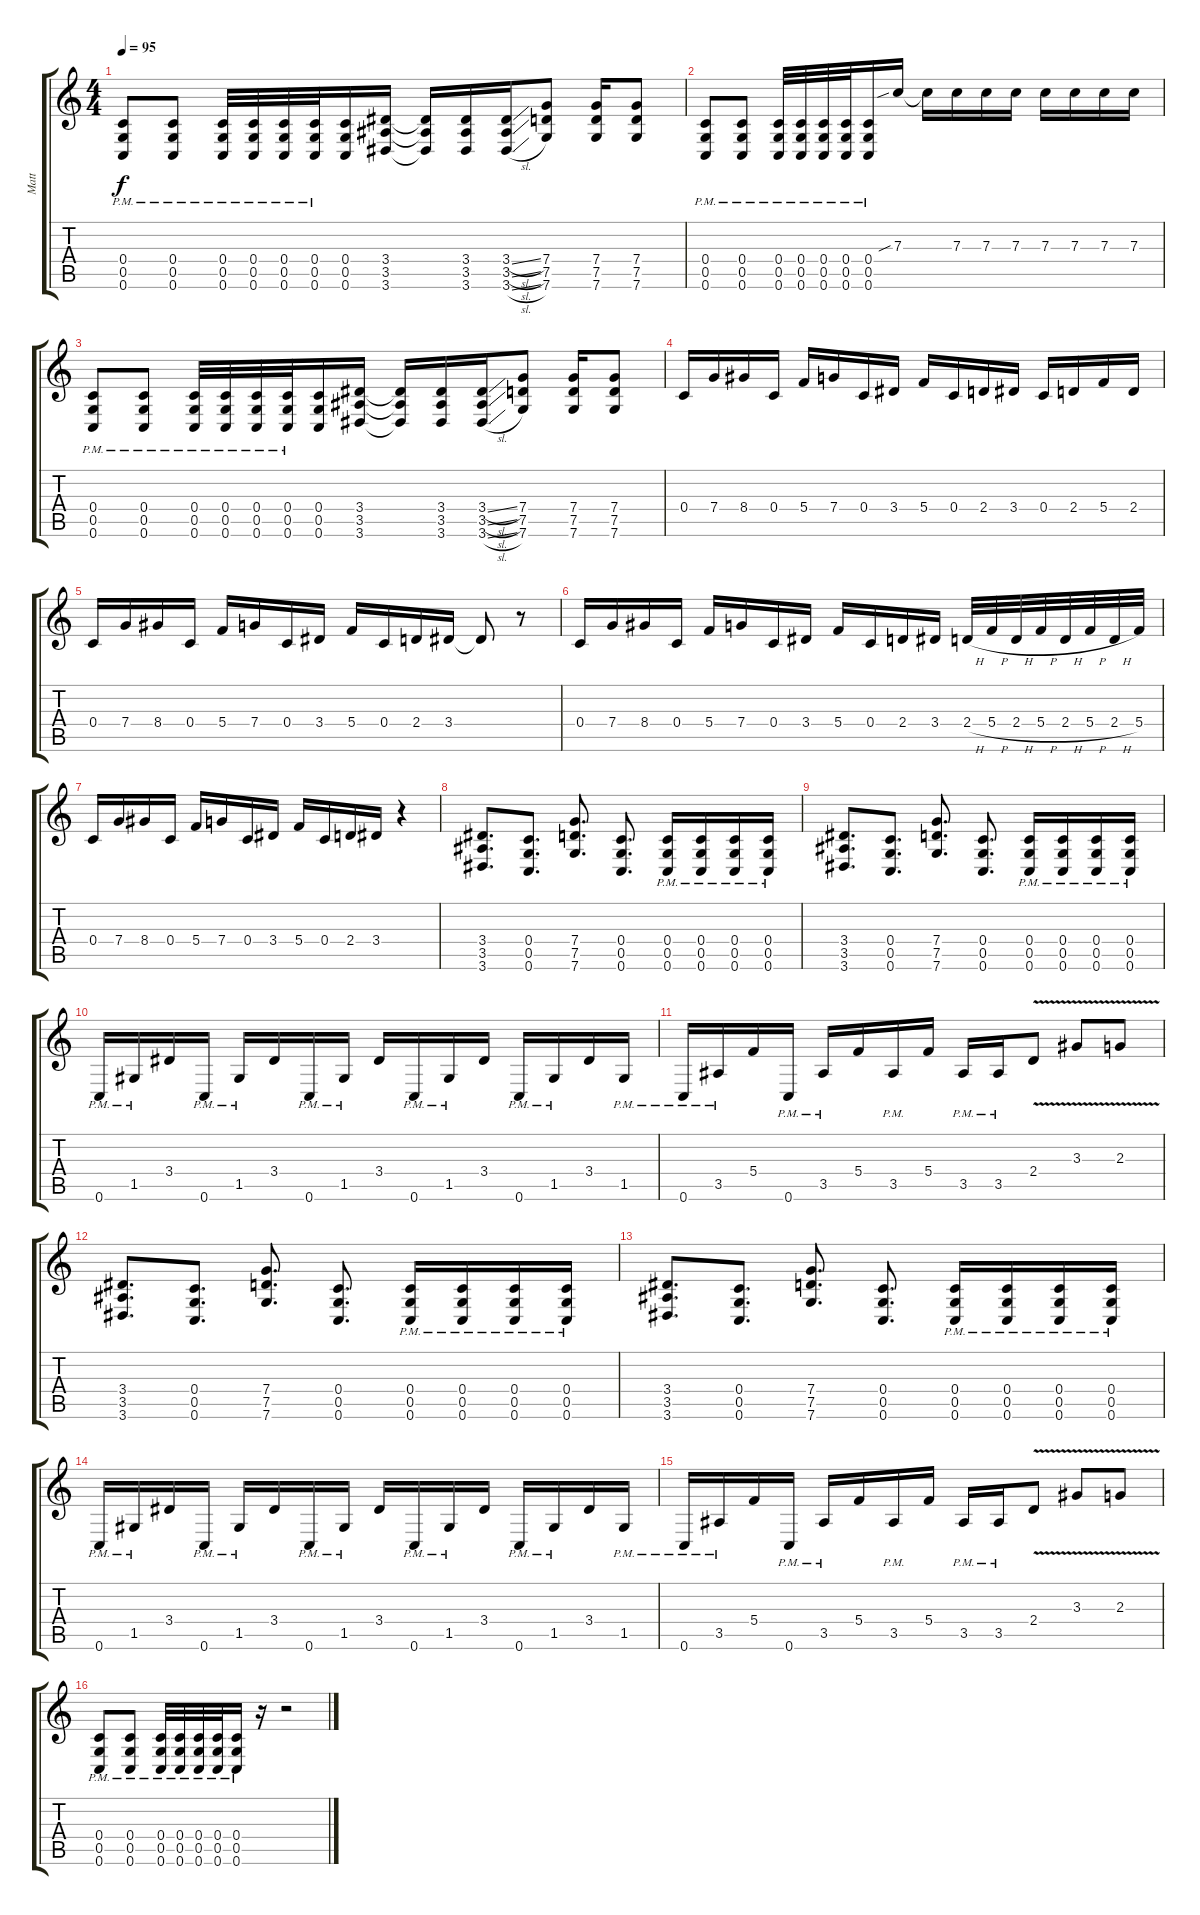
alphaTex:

\track ("Matt" "Matt") {instrument distortionguitar}
\staff {score tabs}
\tuning (D4 A3 F3 C3 G2 C2) {hide}
\ts (4 4)
\tempo 95
\clef g2
\ks c
(0.4{pm} 0.5{pm} 0.6{pm}).8{dy f} (0.4{pm} 0.5{pm} 0.6{pm}).8 (0.4{pm} 0.5{pm} 0.6{pm}).32 (0.4{pm} 0.5{pm} 0.6{pm}).32 (0.4{pm} 0.5{pm} 0.6{pm}).32 (0.4{pm} 0.5{pm} 0.6{pm}).32 (0.4 0.5 0.6).16 (3.4 3.5 3.6).16 (3.4{t} 3.5{t} 3.6{t}).16 (3.4 3.5 3.6).16 (3.4{sl} 3.5{sl} 3.6{sl}).16 (7.4 7.5 7.6).8 (7.4 7.5 7.6).16 (7.4 7.5 7.6).8 |
(0.4{pm} 0.5{pm} 0.6{pm}).8 (0.4{pm} 0.5{pm} 0.6{pm}).8 (0.4{pm} 0.5{pm} 0.6{pm}).32 (0.4{pm} 0.5{pm} 0.6{pm}).32 (0.4{pm} 0.5{pm} 0.6{pm}).32 (0.4{pm} 0.5{pm} 0.6{pm}).32 (0.4{pm} 0.5{pm} 0.6{pm}).16 7.3{sib}.16 7.3{t}.16 7.3.16 7.3.16 7.3.16 7.3.16 7.3.16 7.3.16 7.3.16 |
(0.4{pm} 0.5{pm} 0.6{pm}).8 (0.4{pm} 0.5{pm} 0.6{pm}).8 (0.4{pm} 0.5{pm} 0.6{pm}).32 (0.4{pm} 0.5{pm} 0.6{pm}).32 (0.4{pm} 0.5{pm} 0.6{pm}).32 (0.4{pm} 0.5{pm} 0.6{pm}).32 (0.4 0.5 0.6).16 (3.4 3.5 3.6).16 (3.4{t} 3.5{t} 3.6{t}).16 (3.4 3.5 3.6).16 (3.4{sl} 3.5{sl} 3.6{sl}).16 (7.4 7.5 7.6).8 (7.4 7.5 7.6).16 (7.4 7.5 7.6).8 |
0.4.16 7.4.16 8.4.16 0.4.16 5.4.16 7.4.16 0.4.16 3.4.16 5.4.16 0.4.16 2.4.16 3.4.16 0.4.16 2.4.16 5.4.16 2.4.16 |
0.4.16 7.4.16 8.4.16 0.4.16 5.4.16 7.4.16 0.4.16 3.4.16 5.4.16 0.4.16 2.4.16 3.4.16 3.4{t}.8 r.8 |
0.4.16 7.4.16 8.4.16 0.4.16 5.4.16 7.4.16 0.4.16 3.4.16 5.4.16 0.4.16 2.4.16 3.4.16 2.4{h}.32 5.4{h}.32 2.4{h}.32 5.4{h}.32 2.4{h}.32 5.4{h}.32 2.4{h}.32 5.4.32 |
0.4.16 7.4.16 8.4.16 0.4.16 5.4.16 7.4.16 0.4.16 3.4.16 5.4.16 0.4.16 2.4.16 3.4.16 r.4 |
(3.4 3.5 3.6).8{d} (0.4 0.5 0.6).8{d} (7.4 7.5 7.6).8{d} (0.4 0.5 0.6).8{d} (0.4{pm} 0.5{pm} 0.6{pm}).16 (0.4{pm} 0.5{pm} 0.6{pm}).16 (0.4{pm} 0.5{pm} 0.6{pm}).16 (0.4{pm} 0.5{pm} 0.6{pm}).16 |
(3.4 3.5 3.6).8{d} (0.4 0.5 0.6).8{d} (7.4 7.5 7.6).8{d} (0.4 0.5 0.6).8{d} (0.4{pm} 0.5{pm} 0.6{pm}).16 (0.4{pm} 0.5{pm} 0.6{pm}).16 (0.4{pm} 0.5{pm} 0.6{pm}).16 (0.4{pm} 0.5{pm} 0.6{pm}).16 |
0.6{pm}.16 1.5{pm}.16 3.4.16 0.6{pm}.16 1.5{pm}.16 3.4.16 0.6{pm}.16 1.5{pm}.16 3.4.16 0.6{pm}.16 1.5{pm}.16 3.4.16 0.6{pm}.16 1.5{pm}.16 3.4.16 1.5{pm}.16 |
0.6{pm}.16 3.5{pm}.16 5.4.16 0.6{pm}.16 3.5{pm}.16 5.4.16 3.5{pm}.16 5.4.16 3.5{pm}.16 3.5{pm}.16 2.4{v}.8 3.3{v}.8 2.3{v}.8 |
(3.4 3.5 3.6).8{d} (0.4 0.5 0.6).8{d} (7.4 7.5 7.6).8{d} (0.4 0.5 0.6).8{d} (0.4{pm} 0.5{pm} 0.6{pm}).16 (0.4{pm} 0.5{pm} 0.6{pm}).16 (0.4{pm} 0.5{pm} 0.6{pm}).16 (0.4{pm} 0.5{pm} 0.6{pm}).16 |
(3.4 3.5 3.6).8{d} (0.4 0.5 0.6).8{d} (7.4 7.5 7.6).8{d} (0.4 0.5 0.6).8{d} (0.4{pm} 0.5{pm} 0.6{pm}).16 (0.4{pm} 0.5{pm} 0.6{pm}).16 (0.4{pm} 0.5{pm} 0.6{pm}).16 (0.4{pm} 0.5{pm} 0.6{pm}).16 |
0.6{pm}.16 1.5{pm}.16 3.4.16 0.6{pm}.16 1.5{pm}.16 3.4.16 0.6{pm}.16 1.5{pm}.16 3.4.16 0.6{pm}.16 1.5{pm}.16 3.4.16 0.6{pm}.16 1.5{pm}.16 3.4.16 1.5{pm}.16 |
0.6{pm}.16 3.5{pm}.16 5.4.16 0.6{pm}.16 3.5{pm}.16 5.4.16 3.5{pm}.16 5.4.16 3.5{pm}.16 3.5{pm}.16 2.4{v}.8 3.3{v}.8 2.3{v}.8 |
(0.4{pm} 0.5{pm} 0.6{pm}).8 (0.4{pm} 0.5{pm} 0.6{pm}).8 (0.4{pm} 0.5{pm} 0.6{pm}).32 (0.4{pm} 0.5{pm} 0.6{pm}).32 (0.4{pm} 0.5{pm} 0.6{pm}).32 (0.4{pm} 0.5{pm} 0.6{pm}).32 (0.4{pm} 0.5{pm} 0.6{pm}).16 r.16 r.2
